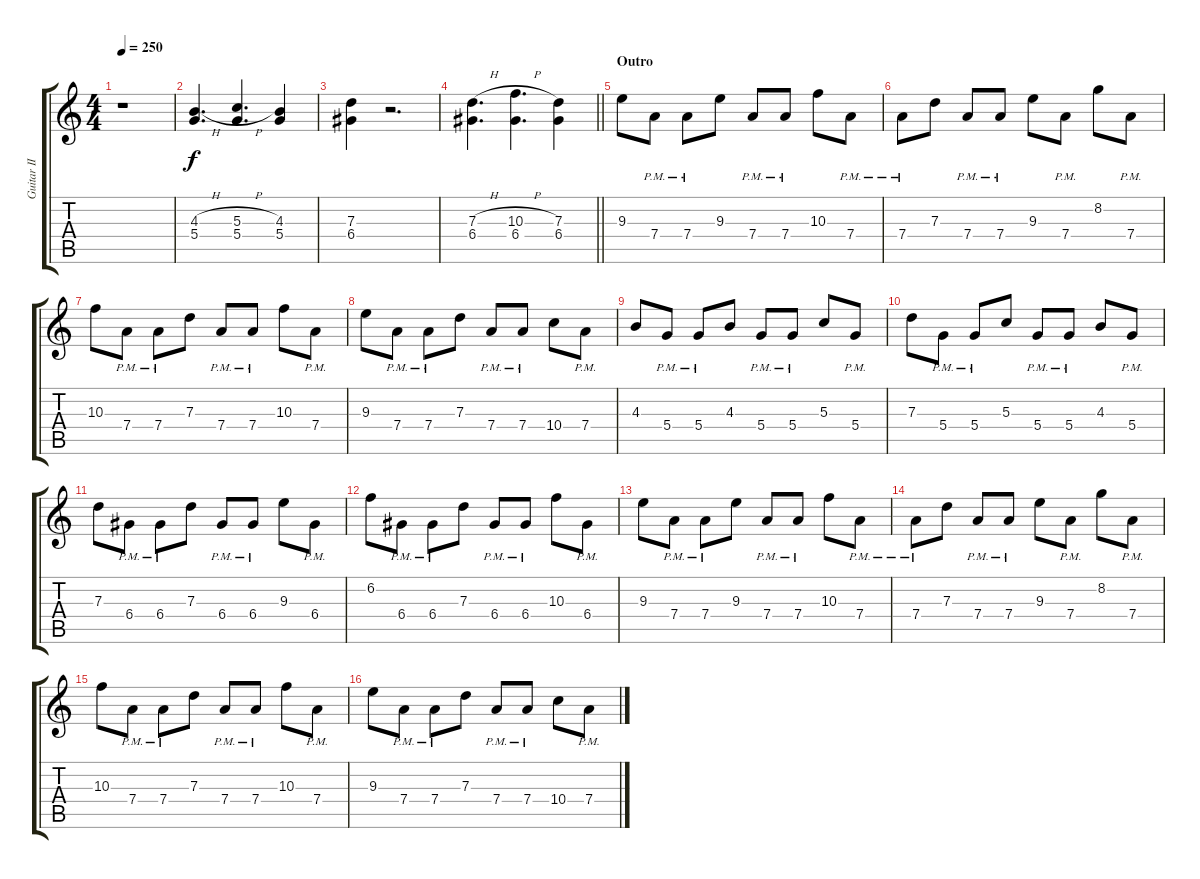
\track ("Guitar II" "Guitar II") {instrument overdrivenguitar}
\staff {score tabs}
\tuning (E4 B3 G3 D3 A2 E2) {hide}
\ts (4 4)
\tempo 250
\clef g2
\ks c
r.1{dy f} |
(4.3{h} 5.4).4{d} (5.3{h} 5.4).4{d} (4.3 5.4).4 |
(7.3 6.4).4 r.2{d} |
\barLineRight lightlight
(7.3{h} 6.4).4{d} (10.3{h} 6.4).4{d} (7.3 6.4).4 |
\section ("" "Outro")
9.3.8 7.4{pm}.8 7.4{pm}.8 9.3.8 7.4{pm}.8 7.4{pm}.8 10.3.8 7.4{pm}.8 |
7.4{pm}.8 7.3.8 7.4{pm}.8 7.4{pm}.8 9.3.8 7.4{pm}.8 8.2.8 7.4{pm}.8 |
10.3.8 7.4{pm}.8 7.4{pm}.8 7.3.8 7.4{pm}.8 7.4{pm}.8 10.3.8 7.4{pm}.8 |
9.3.8 7.4{pm}.8 7.4{pm}.8 7.3.8 7.4{pm}.8 7.4{pm}.8 10.4.8 7.4{pm}.8 |
4.3.8 5.4{pm}.8 5.4{pm}.8 4.3.8 5.4{pm}.8 5.4{pm}.8 5.3.8 5.4{pm}.8 |
7.3.8 5.4{pm}.8 5.4{pm}.8 5.3.8 5.4{pm}.8 5.4{pm}.8 4.3.8 5.4{pm}.8 |
7.3.8 6.4{pm}.8 6.4{pm}.8 7.3.8 6.4{pm}.8 6.4{pm}.8 9.3.8 6.4{pm}.8 |
6.2.8 6.4{pm}.8 6.4{pm}.8 7.3.8 6.4{pm}.8 6.4{pm}.8 10.3.8 6.4{pm}.8 |
9.3.8 7.4{pm}.8 7.4{pm}.8 9.3.8 7.4{pm}.8 7.4{pm}.8 10.3.8 7.4{pm}.8 |
7.4{pm}.8 7.3.8 7.4{pm}.8 7.4{pm}.8 9.3.8 7.4{pm}.8 8.2.8 7.4{pm}.8 |
10.3.8 7.4{pm}.8 7.4{pm}.8 7.3.8 7.4{pm}.8 7.4{pm}.8 10.3.8 7.4{pm}.8 |
9.3.8 7.4{pm}.8 7.4{pm}.8 7.3.8 7.4{pm}.8 7.4{pm}.8 10.4.8 7.4{pm}.8
